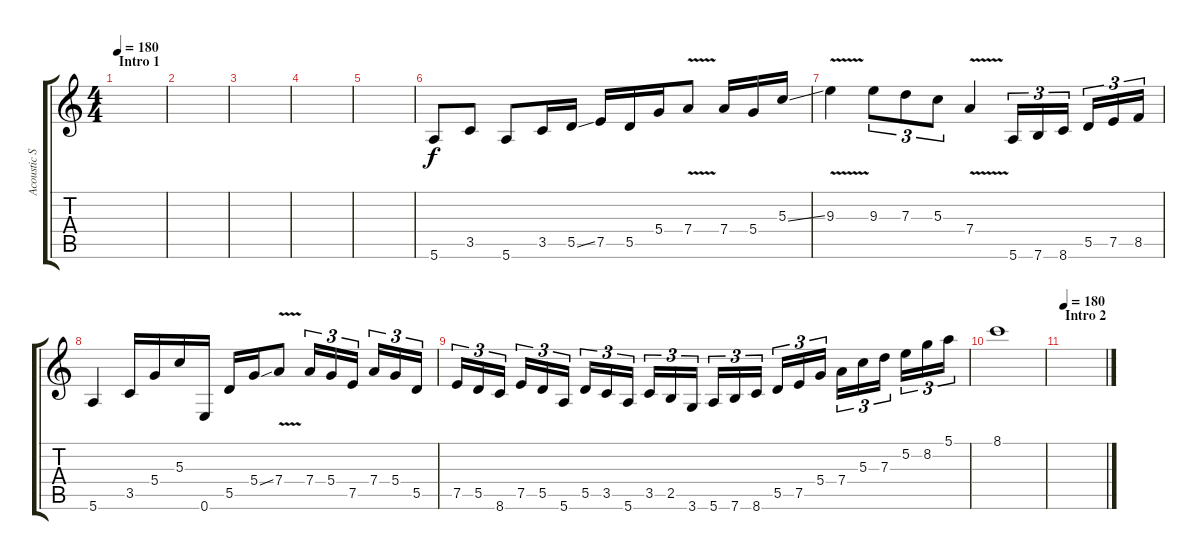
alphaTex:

\track ("Acoustic Solo" "Acoustic S") {instrument acousticguitarsteel}
\staff {score tabs}
\tuning (E4 B3 G3 D3 A2 E2) {hide}
\ts (4 4)
\section ("" "Intro 1")
\tempo 180
\tempo 80
\tempo 180
\clef g2
\ks c
|
|
|
|
|
5.6.8 3.5.8 5.6.8 3.5.16 5.5{ss}.16 7.5.16 5.5.16 5.4.16 7.4{v}.8 7.4.16 5.4.16 5.3{ss}.16 |
9.3{v}.4 9.3.8{tu (3 2)} 7.3.8{tu (3 2)} 5.3.8{tu (3 2)} 7.4{v}.4 5.6.16{tu (3 2)} 7.6.16{tu (3 2)} 8.6.16{tu (3 2)} 5.5.16{tu (3 2)} 7.5.16{tu (3 2)} 8.5.16{tu (3 2)} |
5.6.4 3.5.16 5.4.16 5.3.16 0.6.16 5.5.16 5.4{ss}.16 7.4{v}.8 7.4.16{tu (3 2)} 5.4.16{tu (3 2)} 7.5.16{tu (3 2)} 7.4.16{tu (3 2)} 5.4.16{tu (3 2)} 5.5.16{tu (3 2)} |
7.5.16{tu (3 2)} 5.5.16{tu (3 2)} 8.6.16{tu (3 2)} 7.5.16{tu (3 2)} 5.5.16{tu (3 2)} 5.6.16{tu (3 2)} 5.5.16{tu (3 2)} 3.5.16{tu (3 2)} 5.6.16{tu (3 2)} 3.5.16{tu (3 2)} 2.5.16{tu (3 2)} 3.6.16{tu (3 2)} 5.6.16{tu (3 2)} 7.6.16{tu (3 2)} 8.6.16{tu (3 2)} 5.5.16{tu (3 2)} 7.5.16{tu (3 2)} 5.4.16{tu (3 2)} 7.4.16{tu (3 2)} 5.3.16{tu (3 2)} 7.3.16{tu (3 2)} 5.2.16{tu (3 2)} 8.2.16{tu (3 2)} 5.1.16{tu (3 2)} |
8.1.1 |
\section ("" "Intro 2")
\tempo 180
